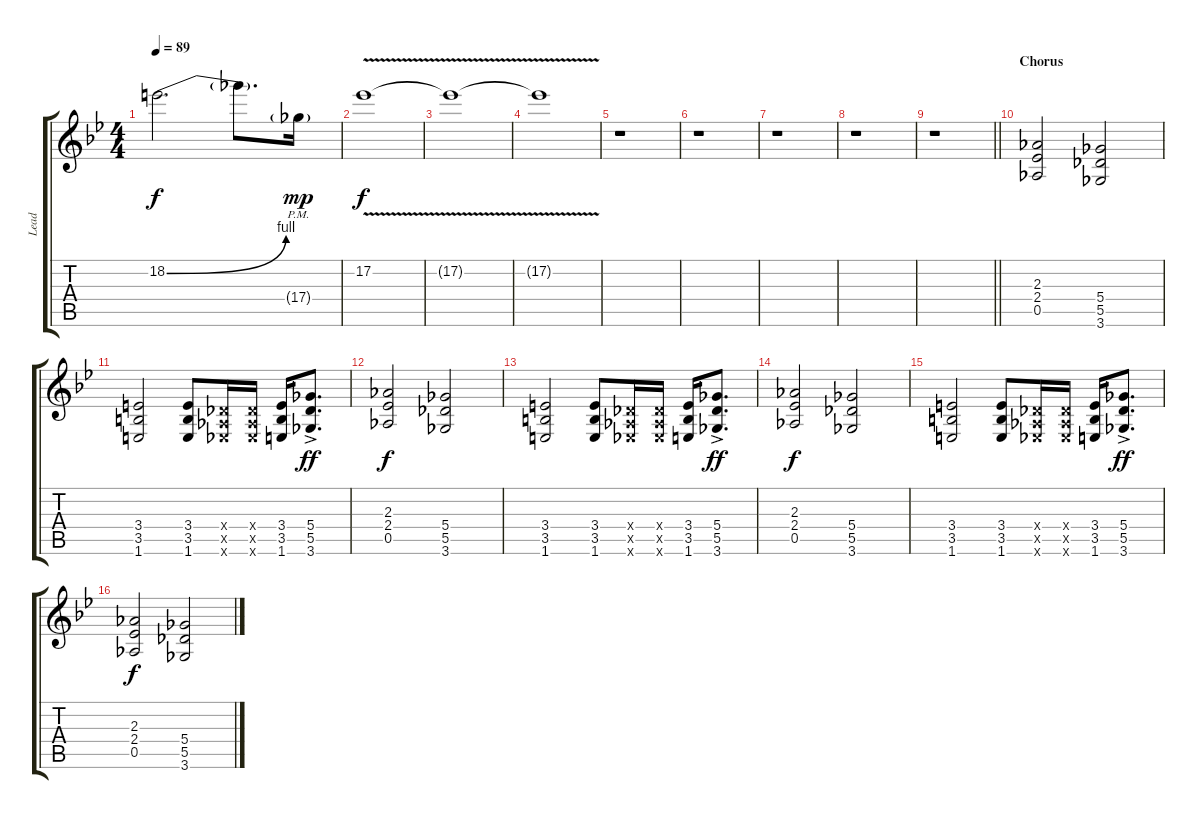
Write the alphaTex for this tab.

\track ("Lead" "Lead") {instrument distortionguitar}
\staff {score tabs}
\tuning (Eb4 Bb3 Gb3 Db3 Ab2 Eb2) {hide}
\ts (4 4)
\tempo 89
\clef g2
\ks bb
18.2{be (bend 0 0 60 4)}.2{d dy f} 18.2{t}.8{d} 17.4{g pm}.16{dy mp} |
17.2{v}.1{dy f} |
17.2{v t}.1 |
17.2{v t}.1 |
r.1 |
r.1 |
r.1 |
r.1 |
\barLineRight lightlight
r.1 |
\section ("" "Chorus")
(2.3 2.4 0.5).2 (5.4 5.5 3.6).2 |
(3.4 3.5 1.6).2 (3.4 3.5 1.6).8 (0.4{x} 0.5{x} 0.6{x}).16 (0.4{x} 0.5{x} 0.6{x}).16 (3.4 3.5 1.6).16 (5.4{ac} 5.5{ac} 3.6{ac}).8{d dy ff} |
(2.3 2.4 0.5).2{dy f} (5.4 5.5 3.6).2 |
(3.4 3.5 1.6).2 (3.4 3.5 1.6).8 (0.4{x} 0.5{x} 0.6{x}).16 (0.4{x} 0.5{x} 0.6{x}).16 (3.4 3.5 1.6).16 (5.4{ac} 5.5{ac} 3.6{ac}).8{d dy ff} |
(2.3 2.4 0.5).2{dy f} (5.4 5.5 3.6).2 |
(3.4 3.5 1.6).2 (3.4 3.5 1.6).8 (0.4{x} 0.5{x} 0.6{x}).16 (0.4{x} 0.5{x} 0.6{x}).16 (3.4 3.5 1.6).16 (5.4{ac} 5.5{ac} 3.6{ac}).8{d dy ff} |
(2.3 2.4 0.5).2{dy f} (5.4 5.5 3.6).2
